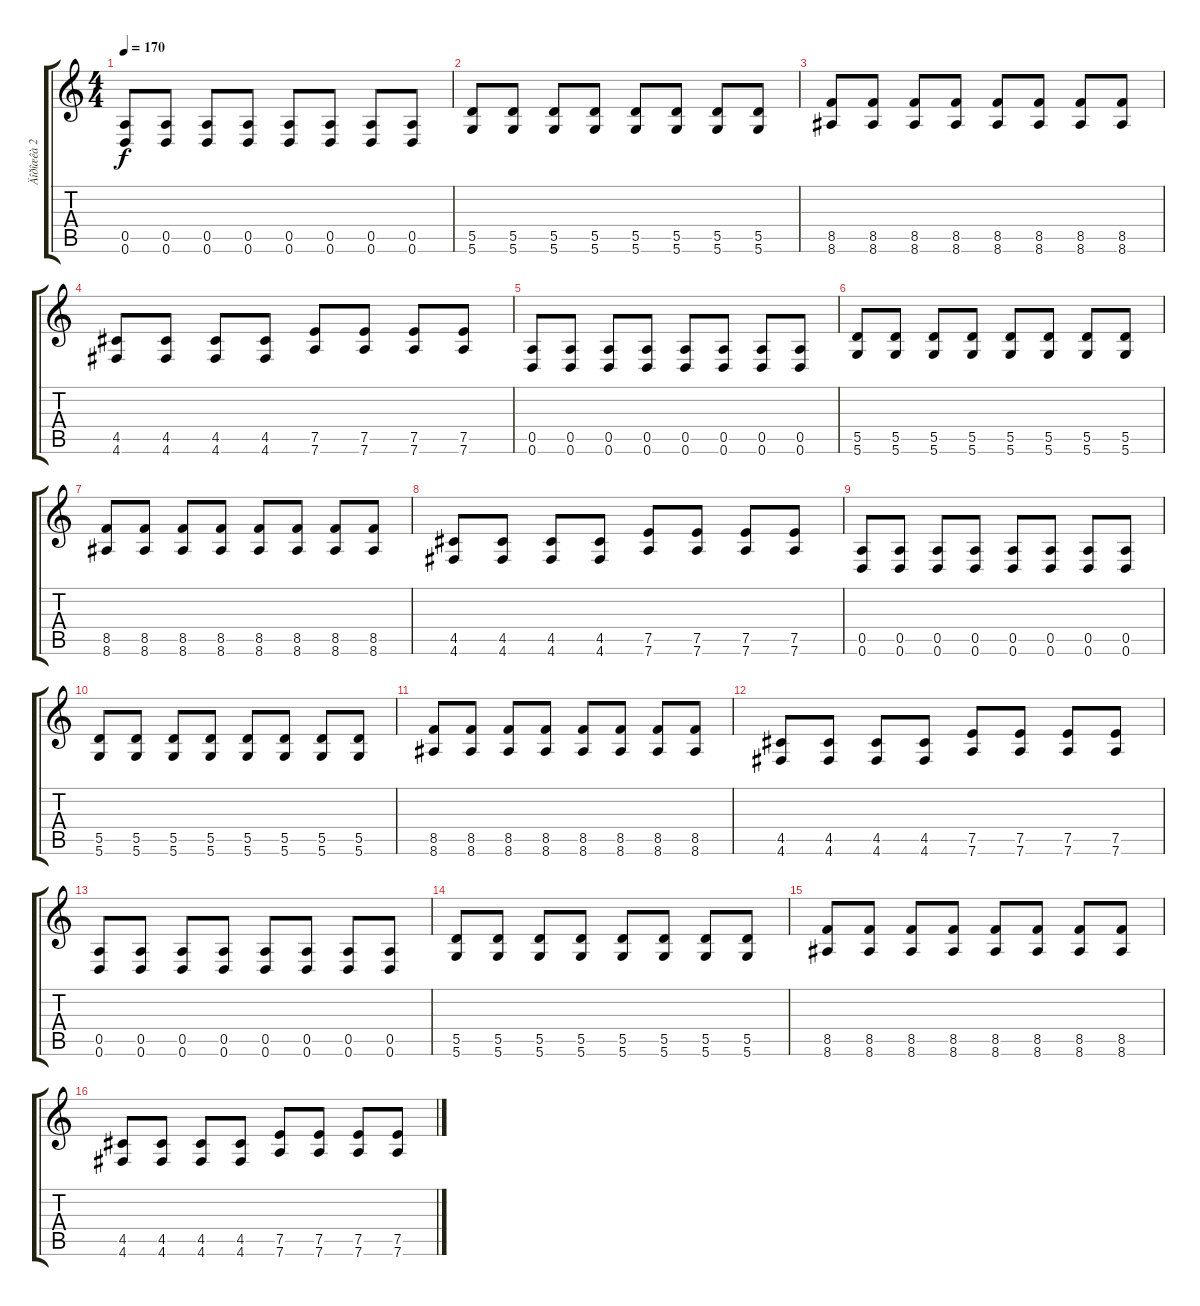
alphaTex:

\track ("Äîðîæêà 2" "Äîðîæêà 2") {instrument distortionguitar}
\staff {score tabs}
\tuning (E4 B3 G3 D3 A2 D2) {hide}
\ts (4 4)
\tempo 170
\clef g2
\ks c
(0.5 0.6).8{dy f} (0.5 0.6).8 (0.5 0.6).8 (0.5 0.6).8 (0.5 0.6).8 (0.5 0.6).8 (0.5 0.6).8 (0.5 0.6).8 |
(5.5 5.6).8 (5.5 5.6).8 (5.5 5.6).8 (5.5 5.6).8 (5.5 5.6).8 (5.5 5.6).8 (5.5 5.6).8 (5.5 5.6).8 |
(8.5 8.6).8 (8.5 8.6).8 (8.5 8.6).8 (8.5 8.6).8 (8.5 8.6).8 (8.5 8.6).8 (8.5 8.6).8 (8.5 8.6).8 |
(4.5 4.6).8 (4.5 4.6).8 (4.5 4.6).8 (4.5 4.6).8 (7.5 7.6).8 (7.5 7.6).8 (7.5 7.6).8 (7.5 7.6).8 |
(0.5 0.6).8 (0.5 0.6).8 (0.5 0.6).8 (0.5 0.6).8 (0.5 0.6).8 (0.5 0.6).8 (0.5 0.6).8 (0.5 0.6).8 |
(5.5 5.6).8 (5.5 5.6).8 (5.5 5.6).8 (5.5 5.6).8 (5.5 5.6).8 (5.5 5.6).8 (5.5 5.6).8 (5.5 5.6).8 |
(8.5 8.6).8 (8.5 8.6).8 (8.5 8.6).8 (8.5 8.6).8 (8.5 8.6).8 (8.5 8.6).8 (8.5 8.6).8 (8.5 8.6).8 |
(4.5 4.6).8 (4.5 4.6).8 (4.5 4.6).8 (4.5 4.6).8 (7.5 7.6).8 (7.5 7.6).8 (7.5 7.6).8 (7.5 7.6).8 |
(0.5 0.6).8 (0.5 0.6).8 (0.5 0.6).8 (0.5 0.6).8 (0.5 0.6).8 (0.5 0.6).8 (0.5 0.6).8 (0.5 0.6).8 |
(5.5 5.6).8 (5.5 5.6).8 (5.5 5.6).8 (5.5 5.6).8 (5.5 5.6).8 (5.5 5.6).8 (5.5 5.6).8 (5.5 5.6).8 |
(8.5 8.6).8 (8.5 8.6).8 (8.5 8.6).8 (8.5 8.6).8 (8.5 8.6).8 (8.5 8.6).8 (8.5 8.6).8 (8.5 8.6).8 |
(4.5 4.6).8 (4.5 4.6).8 (4.5 4.6).8 (4.5 4.6).8 (7.5 7.6).8 (7.5 7.6).8 (7.5 7.6).8 (7.5 7.6).8 |
(0.5 0.6).8 (0.5 0.6).8 (0.5 0.6).8 (0.5 0.6).8 (0.5 0.6).8 (0.5 0.6).8 (0.5 0.6).8 (0.5 0.6).8 |
(5.5 5.6).8 (5.5 5.6).8 (5.5 5.6).8 (5.5 5.6).8 (5.5 5.6).8 (5.5 5.6).8 (5.5 5.6).8 (5.5 5.6).8 |
(8.5 8.6).8 (8.5 8.6).8 (8.5 8.6).8 (8.5 8.6).8 (8.5 8.6).8 (8.5 8.6).8 (8.5 8.6).8 (8.5 8.6).8 |
(4.5 4.6).8 (4.5 4.6).8 (4.5 4.6).8 (4.5 4.6).8 (7.5 7.6).8 (7.5 7.6).8 (7.5 7.6).8 (7.5 7.6).8
